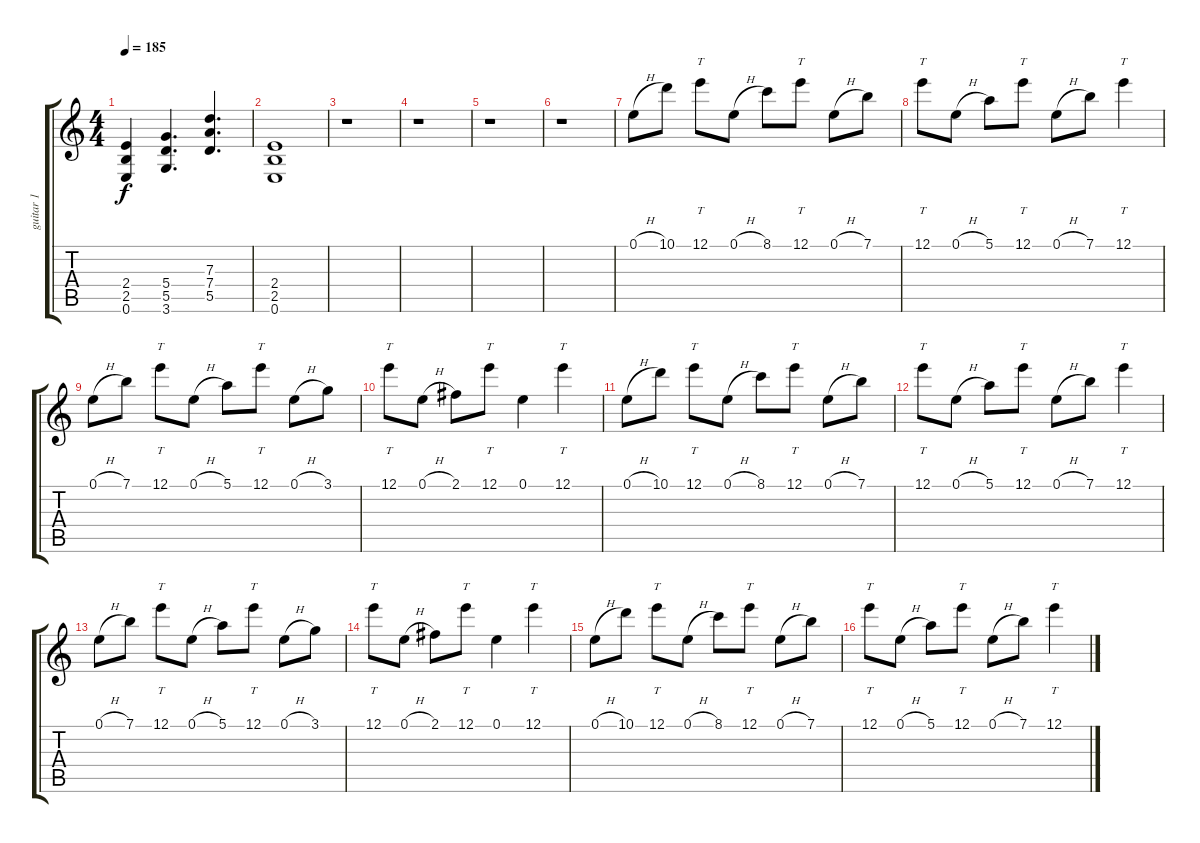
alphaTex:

\track ("guitar 1" "guitar 1") {solo instrument distortionguitar}
\staff {score tabs}
\tuning (E4 B3 G3 D3 A2 E2) {hide}
\ts (4 4)
\tempo 185
\clef g2
\ks c
(2.4{t} 2.5{t} 0.6{t}).4{dy f} (5.4 5.5 3.6).4{d} (7.3 7.4 5.5).4{d} |
(2.4 2.5 0.6).1 |
r.1 |
r.1 |
r.1 |
r.1 |
0.1{h}.8 10.1.8 12.1.8{tt} 0.1{h}.8 8.1.8 12.1.8{tt} 0.1{h}.8 7.1.8 |
12.1.8{tt} 0.1{h}.8 5.1.8 12.1.8{tt} 0.1{h}.8 7.1.8 12.1.4{tt} |
0.1{h}.8 7.1.8 12.1.8{tt} 0.1{h}.8 5.1.8 12.1.8{tt} 0.1{h}.8 3.1.8 |
12.1.8{tt} 0.1{h}.8 2.1.8 12.1.8{tt} 0.1.4 12.1.4{tt} |
0.1{h}.8 10.1.8 12.1.8{tt} 0.1{h}.8 8.1.8 12.1.8{tt} 0.1{h}.8 7.1.8 |
12.1.8{tt} 0.1{h}.8 5.1.8 12.1.8{tt} 0.1{h}.8 7.1.8 12.1.4{tt} |
0.1{h}.8 7.1.8 12.1.8{tt} 0.1{h}.8 5.1.8 12.1.8{tt} 0.1{h}.8 3.1.8 |
12.1.8{tt} 0.1{h}.8 2.1.8 12.1.8{tt} 0.1.4 12.1.4{tt} |
0.1{h}.8 10.1.8 12.1.8{tt} 0.1{h}.8 8.1.8 12.1.8{tt} 0.1{h}.8 7.1.8 |
12.1.8{tt} 0.1{h}.8 5.1.8 12.1.8{tt} 0.1{h}.8 7.1.8 12.1.4{tt}
